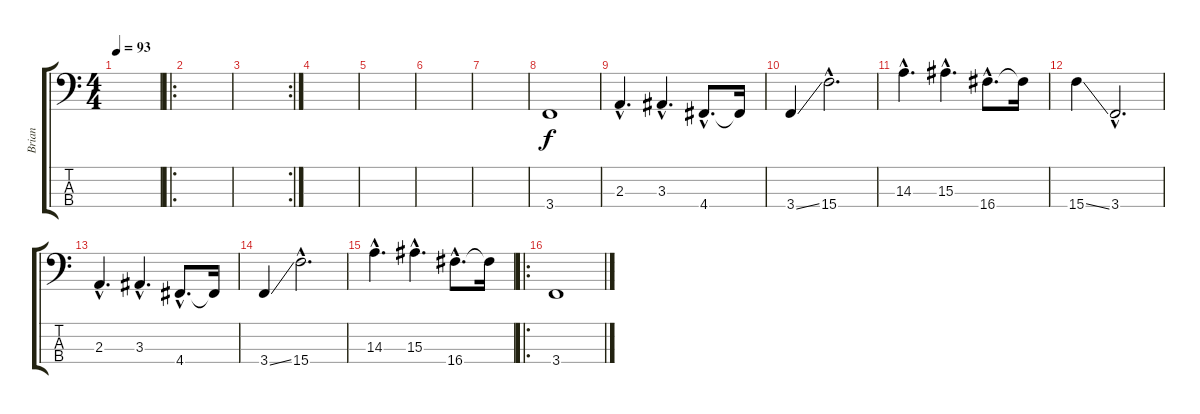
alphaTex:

\track ("Brian" "Brian") {instrument slapbass1}
\staff {score tabs}
\tuning (F2 C2 G1 D1) {hide}
\ts (4 4)
\tempo 93
\clef f4
\ks c
|
\ro
|
\rc 2
|
|
|
|
|
3.4.1 |
2.3{hac}.4{d} 3.3{hac}.4{d} 4.4{hac}.8{d} 4.4{t}.16 |
3.4{ss}.4 15.4{hac}.2{d} |
14.3{hac}.4{d} 15.3{hac}.4{d} 16.4{hac}.8{d} 16.4{t}.16 |
15.4{ss}.4 3.4{hac}.2{d} |
2.3{hac}.4{d} 3.3{hac}.4{d} 4.4{hac}.8{d} 4.4{t}.16 |
3.4{ss}.4 15.4{hac}.2{d} |
14.3{hac}.4{d} 15.3{hac}.4{d} 16.4{hac}.8{d} 16.4{t}.16 |
\ro
3.4.1
